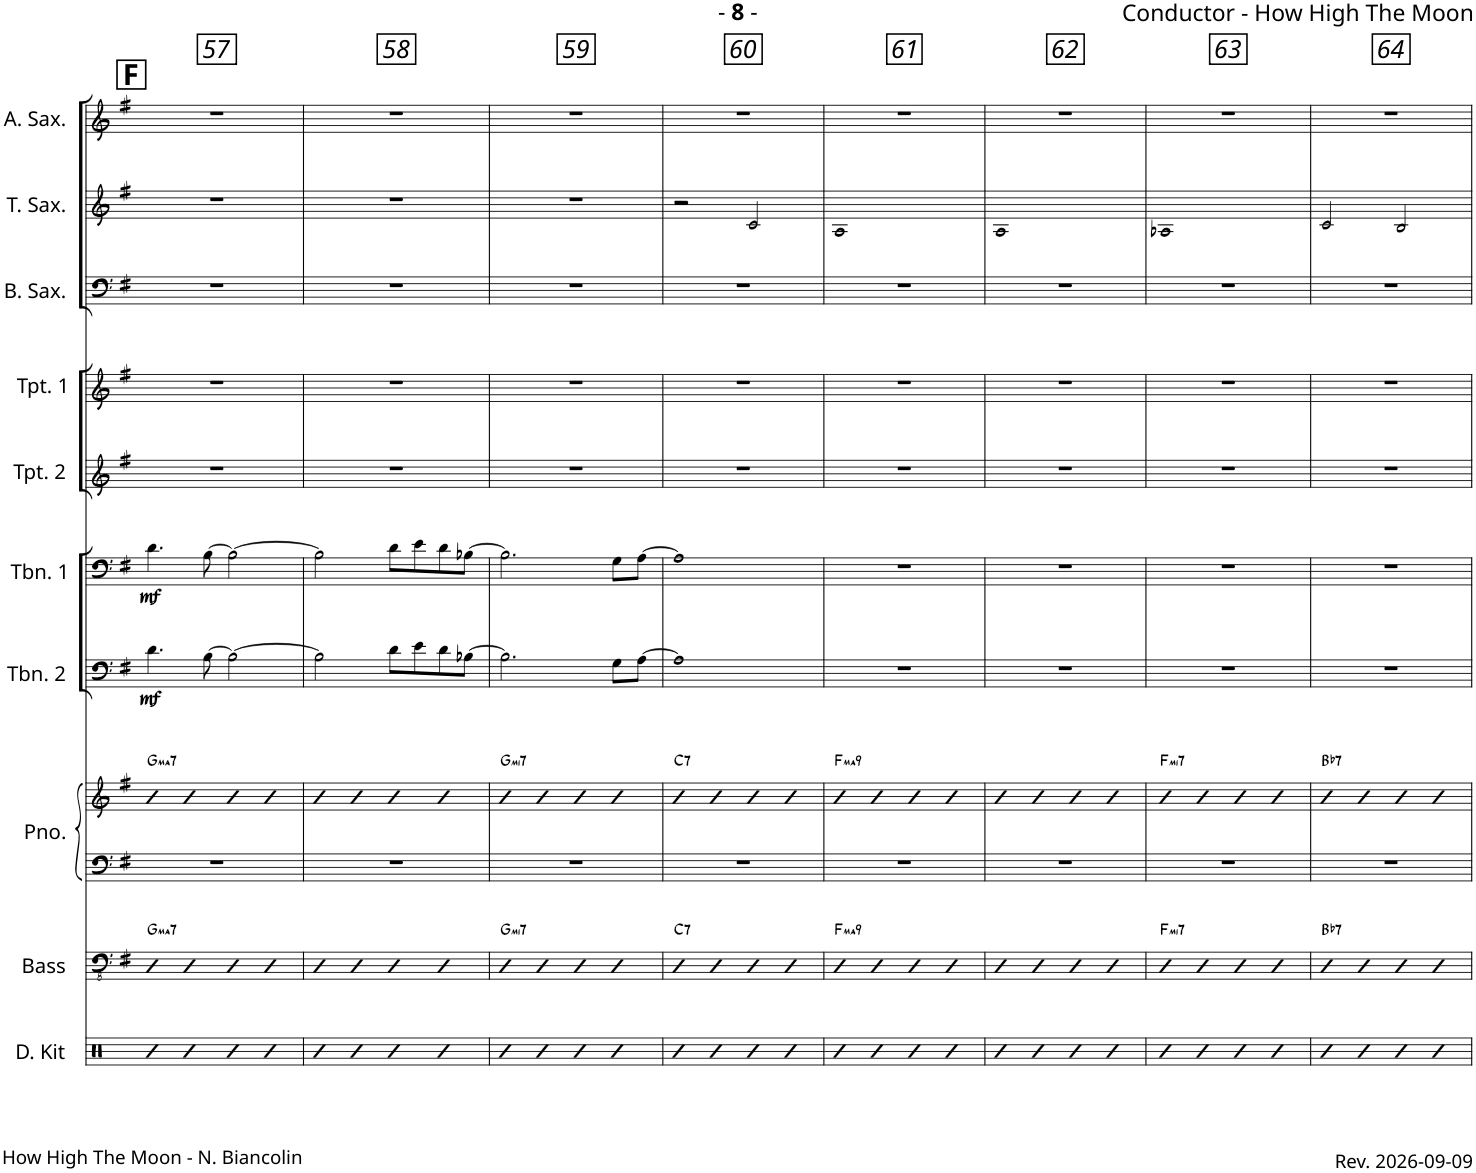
**kern	**kern	**harte	**kern	**kern	**harte	**kern	**dynam	**kern	**dynam	**kern	**kern	**kern	**kern	**kern
*part10	*part9	*part9	*part8	*part8	*part8	*part7	*part7	*part6	*part6	*part5	*part4	*part3	*part2	*part1
*staff11	*staff10	*	*staff9	*staff8	*	*staff7	*staff7	*staff6	*staff6	*staff5	*staff4	*staff3	*staff2	*staff1
*I"Drum Kit	*I"Acoustic Bass	*	*I"Piano	*	*	*I"Trombone 2	*	*I"Trombone 1	*	*I"Trumpet 2	*I"Trumpet 1	*I"Baritone Sax	*I"Tenor Sax	*I"Alto Sax
*I'D. Kit	*I'Bass	*	*I'Pno.	*	*	*I'Tbn. 2	*	*I'Tbn. 1	*	*I'Tpt. 2	*I'Tpt. 1	*I'B. Sax.	*I'T. Sax.	*I'A. Sax.
!!LO:PB:g=z
*clefX	*clefFv4	*	*clefF4	*clefG2	*	*clefF4	*	*clefF4	*	*clefG2	*clefG2	*clefF4	*clefG2	*clefG2
*	*	*	*	*	*	*	*	*	*	*Trd1c2	*Trd1c2	*Trd12c21	*Trd8c14	*Trd5c9
*k[]	*k[f#]	*	*k[f#]	*k[f#]	*	*k[f#]	*	*k[f#]	*	*k[f#]	*k[f#]	*k[f#]	*k[f#]	*k[f#]
*M4/4	*M4/4	*	*M4/4	*M4/4	*	*M4/4	*	*M4/4	*	*M4/4	*M4/4	*M4/4	*M4/4	*M4/4
!!LO:REH:place=s1:a:B:cj:fs=14:t=F
=57	=57	=57	=57	=57	=57	=57	=57	=57	=57	=57	=57	=57	=57	=57
!	!	!LO:H:kt=ma7	!	!	!LO:H:kt=ma7	!	!LO:DY:b	!	!LO:DY:b	!	!	!	!	!
4R	4b	G:maj7	1r	4b	G:maj7	4.d\	mf	4.d\	mf	1r	1r	1r	1r	1r
4R	4b	.	.	4b	.	.	.	.	.	.	.	.	.	.
.	.	.	.	.	.	[8B\	.	[8B\	.	.	.	.	.	.
4R	4b	.	.	4b	.	2B\_	.	2B\_	.	.	.	.	.	.
4R	4b	.	.	4b	.	.	.	.	.	.	.	.	.	.
=58	=58	=58	=58	=58	=58	=58	=58	=58	=58	=58	=58	=58	=58	=58
4R	4b	.	1r	4b	.	2B\]	.	2B\]	.	1r	1r	1r	1r	1r
4R	4b	.	.	4b	.	.	.	.	.	.	.	.	.	.
4R	4b	.	.	4b	.	8d\L	.	8d\L	.	.	.	.	.	.
.	.	.	.	.	.	8e\	.	8e\	.	.	.	.	.	.
4R	4b	.	.	4b	.	8d\	.	8d\	.	.	.	.	.	.
.	.	.	.	.	.	[8B-X\J	.	[8B-X\J	.	.	.	.	.	.
=59	=59	=59	=59	=59	=59	=59	=59	=59	=59	=59	=59	=59	=59	=59
!	!	!LO:H:kt=mi7	!	!	!LO:H:kt=mi7	!	!	!	!	!	!	!	!	!
4R	4bn	G:min7	1r	4bn	G:min7	2.B-\]	.	2.B-\]	.	1r	1r	1r	1r	1r
4R	4b	.	.	4b	.	.	.	.	.	.	.	.	.	.
4R	4b	.	.	4b	.	.	.	.	.	.	.	.	.	.
4R	4b	.	.	4b	.	8G\L	.	8G\L	.	.	.	.	.	.
.	.	.	.	.	.	[8A\J	.	[8A\J	.	.	.	.	.	.
=60	=60	=60	=60	=60	=60	=60	=60	=60	=60	=60	=60	=60	=60	=60
!	!	!LO:H:kt=7	!	!	!LO:H:kt=7	!	!	!	!	!	!	!	!	!
4R	4bn	C:7	1r	4bn	C:7	1A]	.	1A]	.	1r	1r	1r	2r	1r
4R	4b	.	.	4b	.	.	.	.	.	.	.	.	.	.
4R	4b	.	.	4b	.	.	.	.	.	.	.	.	2c/	.
4R	4b	.	.	4b	.	.	.	.	.	.	.	.	.	.
=61	=61	=61	=61	=61	=61	=61	=61	=61	=61	=61	=61	=61	=61	=61
!	!	!LO:H:kt=ma9	!	!	!LO:H:kt=ma9	!	!	!	!	!	!	!	!	!
4R	4b	F:maj9	1r	4b	F:maj9	1r	.	1r	.	1r	1r	1r	1A	1r
4R	4b	.	.	4b	.	.	.	.	.	.	.	.	.	.
4R	4b	.	.	4b	.	.	.	.	.	.	.	.	.	.
4R	4b	.	.	4b	.	.	.	.	.	.	.	.	.	.
=62	=62	=62	=62	=62	=62	=62	=62	=62	=62	=62	=62	=62	=62	=62
4R	4b	.	1r	4b	.	1r	.	1r	.	1r	1r	1r	1A	1r
4R	4b	.	.	4b	.	.	.	.	.	.	.	.	.	.
4R	4b	.	.	4b	.	.	.	.	.	.	.	.	.	.
4R	4b	.	.	4b	.	.	.	.	.	.	.	.	.	.
=63	=63	=63	=63	=63	=63	=63	=63	=63	=63	=63	=63	=63	=63	=63
!	!	!LO:H:kt=mi7	!	!	!LO:H:kt=mi7	!	!	!	!	!	!	!	!	!
4R	4b	F:min7	1r	4b	F:min7	1r	.	1r	.	1r	1r	1r	1A-X	1r
4R	4b	.	.	4b	.	.	.	.	.	.	.	.	.	.
4R	4b	.	.	4b	.	.	.	.	.	.	.	.	.	.
4R	4b	.	.	4b	.	.	.	.	.	.	.	.	.	.
=64	=64	=64	=64	=64	=64	=64	=64	=64	=64	=64	=64	=64	=64	=64
!	!	!LO:H:kt=7	!	!	!LO:H:kt=7	!	!	!	!	!	!	!	!	!
4R	4bn	Bb:7	1r	4bn	Bb:7	1r	.	1r	.	1r	1r	1r	2c/	1r
4R	4b	.	.	4b	.	.	.	.	.	.	.	.	.	.
4R	4b	.	.	4b	.	.	.	.	.	.	.	.	2B/	.
4R	4b	.	.	4b	.	.	.	.	.	.	.	.	.	.
=	=	=	=	=	=	=	=	=	=	=	=	=	=	=
*-	*-	*-	*-	*-	*-	*-	*-	*-	*-	*-	*-	*-	*-	*-
